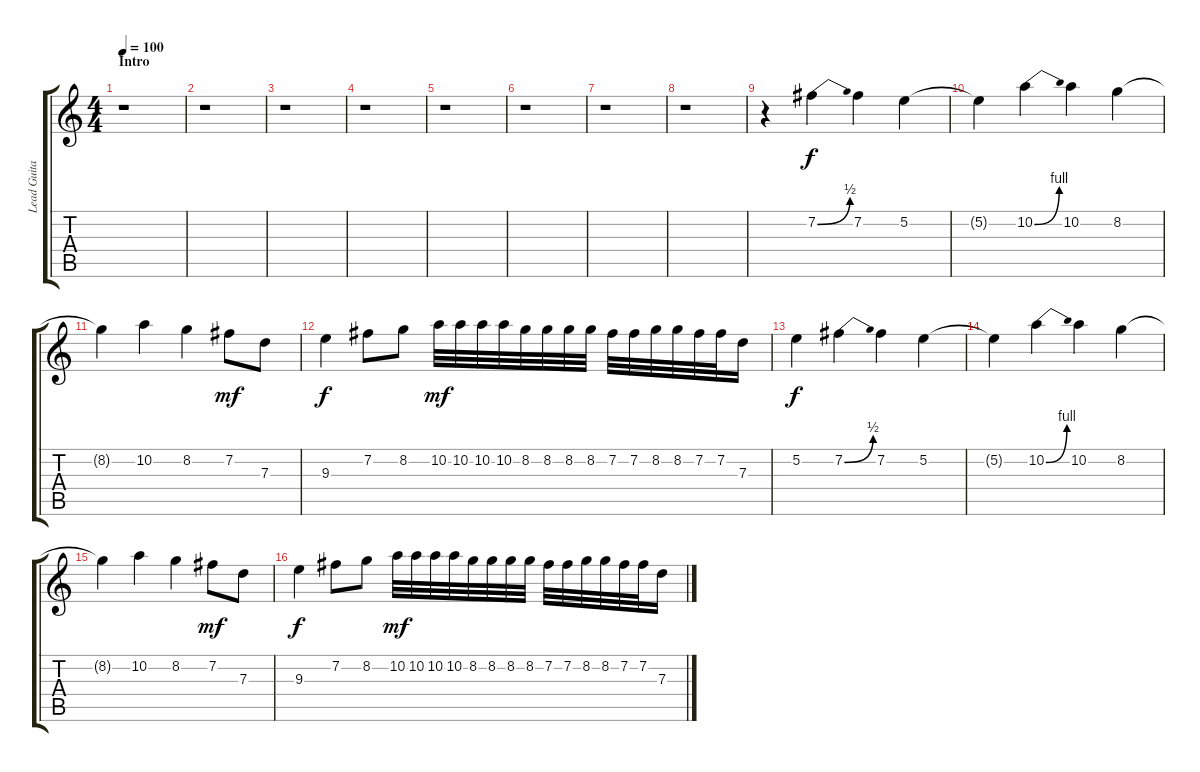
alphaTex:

\track ("Lead Guitar 1" "Lead Guita") {instrument distortionguitar}
\staff {score tabs}
\tuning (E4 B3 G3 D3 A2 E2) {hide}
\ts (4 4)
\section ("" "Intro")
\tempo 100
\clef g2
\ks c
r.1{dy f instrument distortionguitar} |
r.1 |
r.1 |
r.1 |
r.1 |
r.1 |
r.1 |
r.1 |
\section ("" "")
r.4 7.2{be (bend 0 0 60 2)}.4 7.2.4 5.2.4 |
5.2{t}.4 10.2{be (bend 0 0 60 4)}.4 10.2.4 8.2.4 |
8.2{t}.4 10.2.4 8.2.4 7.2.8{dy mf} 7.3.8 |
9.3.4{dy f} 7.2.8 8.2.8 10.2.32{dy mf} 10.2.32 10.2.32 10.2.32 8.2.32 8.2.32 8.2.32 8.2.32 7.2.32 7.2.32 8.2.32 8.2.32 7.2.32 7.2.32 7.3.16 |
5.2.4{dy f} 7.2{be (bend 0 0 60 2)}.4 7.2.4 5.2.4 |
5.2{t}.4 10.2{be (bend 0 0 60 4)}.4 10.2.4 8.2.4 |
8.2{t}.4 10.2.4 8.2.4 7.2.8{dy mf} 7.3.8 |
9.3.4{dy f} 7.2.8 8.2.8 10.2.32{dy mf} 10.2.32 10.2.32 10.2.32 8.2.32 8.2.32 8.2.32 8.2.32 7.2.32 7.2.32 8.2.32 8.2.32 7.2.32 7.2.32 7.3.16
